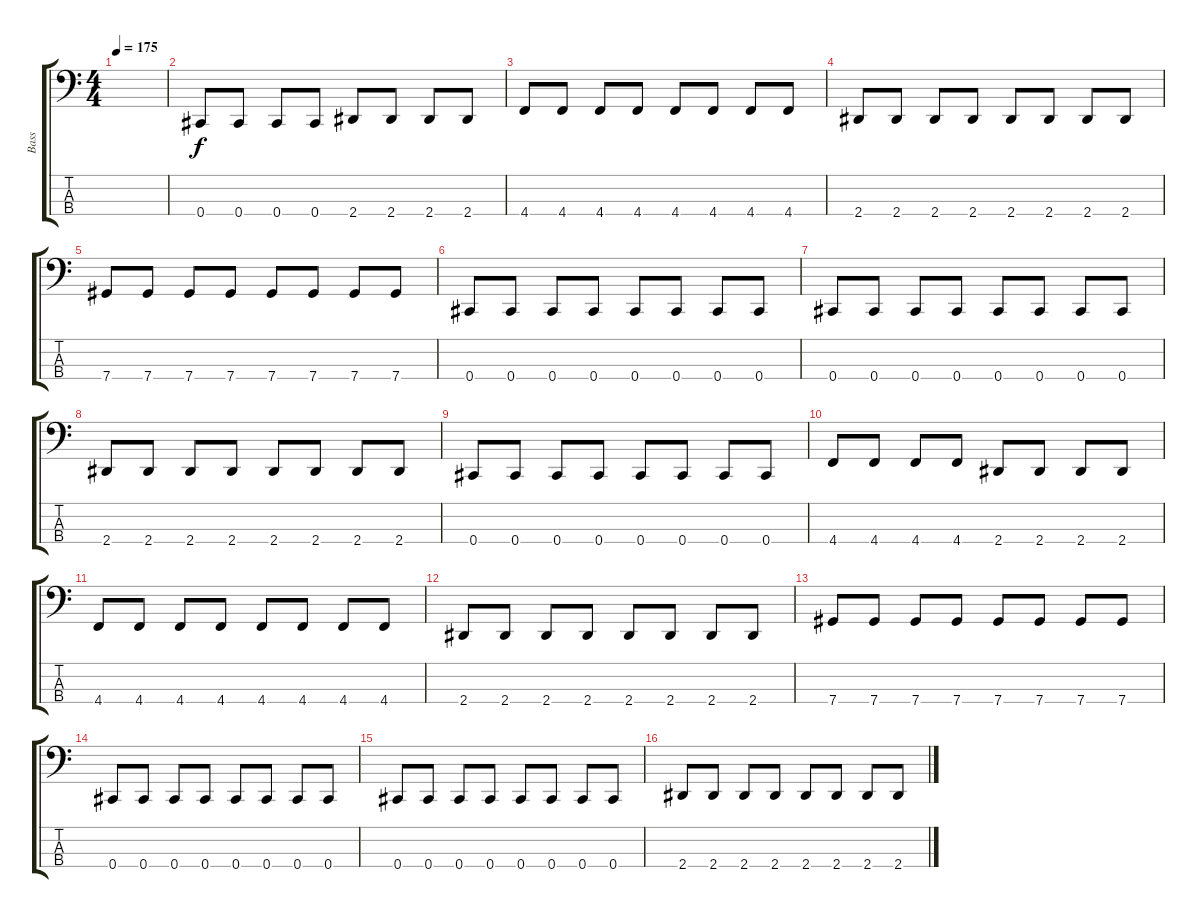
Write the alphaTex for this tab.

\track ("Bass" "Bass") {instrument electricbasspick}
\staff {score tabs}
\tuning (Gb2 Db2 Ab1 Db1) {hide}
\ts (4 4)
\tempo 175
\clef f4
\ks c
|
0.4.8 0.4.8 0.4.8 0.4.8 2.4.8 2.4.8 2.4.8 2.4.8 |
4.4.8 4.4.8 4.4.8 4.4.8 4.4.8 4.4.8 4.4.8 4.4.8 |
2.4.8 2.4.8 2.4.8 2.4.8 2.4.8 2.4.8 2.4.8 2.4.8 |
7.4.8 7.4.8 7.4.8 7.4.8 7.4.8 7.4.8 7.4.8 7.4.8 |
0.4.8 0.4.8 0.4.8 0.4.8 0.4.8 0.4.8 0.4.8 0.4.8 |
0.4.8 0.4.8 0.4.8 0.4.8 0.4.8 0.4.8 0.4.8 0.4.8 |
2.4.8 2.4.8 2.4.8 2.4.8 2.4.8 2.4.8 2.4.8 2.4.8 |
0.4.8 0.4.8 0.4.8 0.4.8 0.4.8 0.4.8 0.4.8 0.4.8 |
4.4.8 4.4.8 4.4.8 4.4.8 2.4.8 2.4.8 2.4.8 2.4.8 |
4.4.8 4.4.8 4.4.8 4.4.8 4.4.8 4.4.8 4.4.8 4.4.8 |
2.4.8 2.4.8 2.4.8 2.4.8 2.4.8 2.4.8 2.4.8 2.4.8 |
7.4.8 7.4.8 7.4.8 7.4.8 7.4.8 7.4.8 7.4.8 7.4.8 |
0.4.8 0.4.8 0.4.8 0.4.8 0.4.8 0.4.8 0.4.8 0.4.8 |
0.4.8 0.4.8 0.4.8 0.4.8 0.4.8 0.4.8 0.4.8 0.4.8 |
2.4.8 2.4.8 2.4.8 2.4.8 2.4.8 2.4.8 2.4.8 2.4.8
